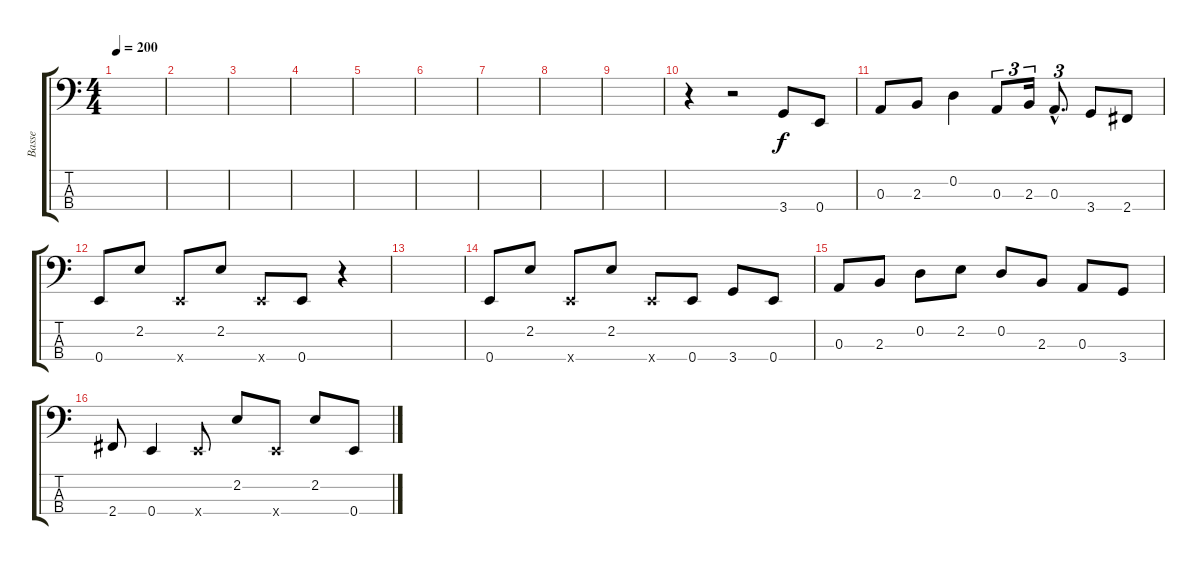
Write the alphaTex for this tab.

\track ("Basse" "Basse") {instrument electricbassfinger}
\staff {score tabs}
\tuning (G2 D2 A1 E1) {hide}
\ts (4 4)
\tempo 200
\clef f4
\ks c
|
|
|
|
|
|
|
|
|
r.4 r.2 3.4.8 0.4.8 |
0.3.8 2.3.8 0.2.4 0.3.8{tu (3 2)} 2.3.16{tu (3 2)} 0.3{hac}.8{d tu (3 2)} 3.4.8 2.4.8 |
0.4.8 2.2.8 0.4{x}.8 2.2.8 0.4{x}.8 0.4.8 r.4 |
|
0.4.8 2.2.8 0.4{x}.8 2.2.8 0.4{x}.8 0.4.8 3.4.8 0.4.8 |
0.3.8 2.3.8 0.2.8 2.2.8 0.2.8 2.3.8 0.3.8 3.4.8 |
2.4.8 0.4.4 0.4{x}.8 2.2.8 0.4{x}.8 2.2.8 0.4.8
